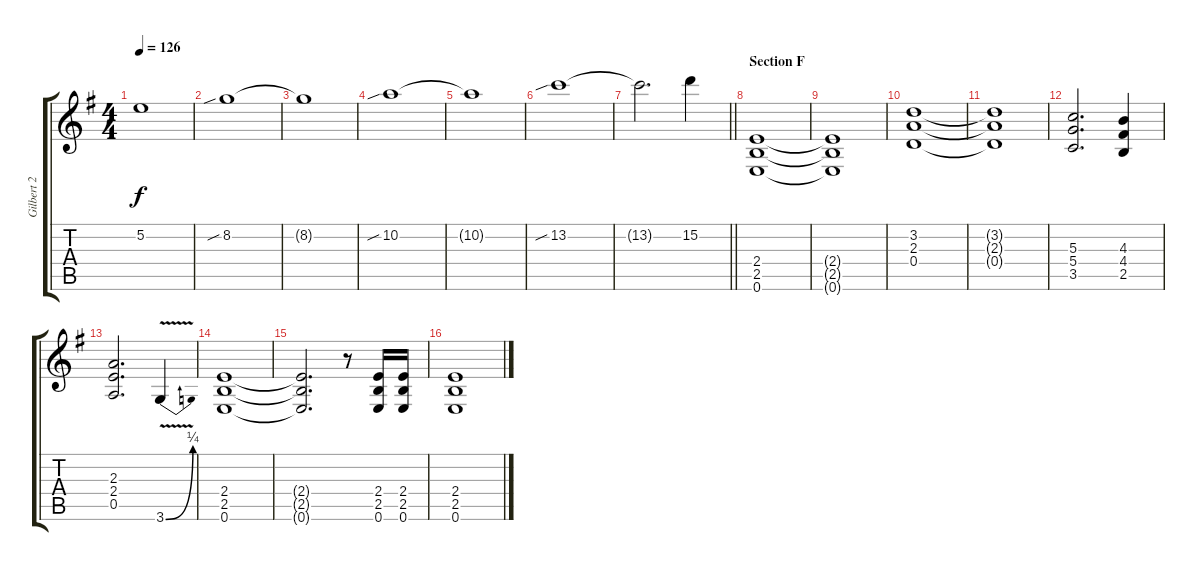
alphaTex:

\track ("Gilbert 2" "Gilbert 2") {instrument overdrivenguitar}
\staff {score tabs}
\tuning (E4 B3 G3 D3 A2 E2) {hide}
\ts (4 4)
\tempo 126
\clef g2
\ks eminor
5.2{t}.1{dy f} |
8.2{sib}.1 |
8.2{t}.1 |
10.2{sib}.1 |
10.2{t}.1 |
13.2{sib}.1 |
\barLineRight lightlight
13.2{t}.2{d} 15.2.4 |
\section ("" "Section F")
(2.4 2.5 0.6).1 |
(2.4{t} 2.5{t} 0.6{t}).1 |
(3.2 2.3 0.4).1 |
(3.2{t} 2.3{t} 0.4{t}).1 |
(5.3 5.4 3.5).2{d} (4.3 4.4 2.5).4 |
(2.3 2.4 0.5).2{d} 3.6{be (bend 0 0 60 1) v}.4 |
(2.4 2.5 0.6).1 |
(2.4{t} 2.5{t} 0.6{t}).2{d} r.8 (2.4 2.5 0.6).16 (2.4 2.5 0.6).16 |
(2.4 2.5 0.6).1
